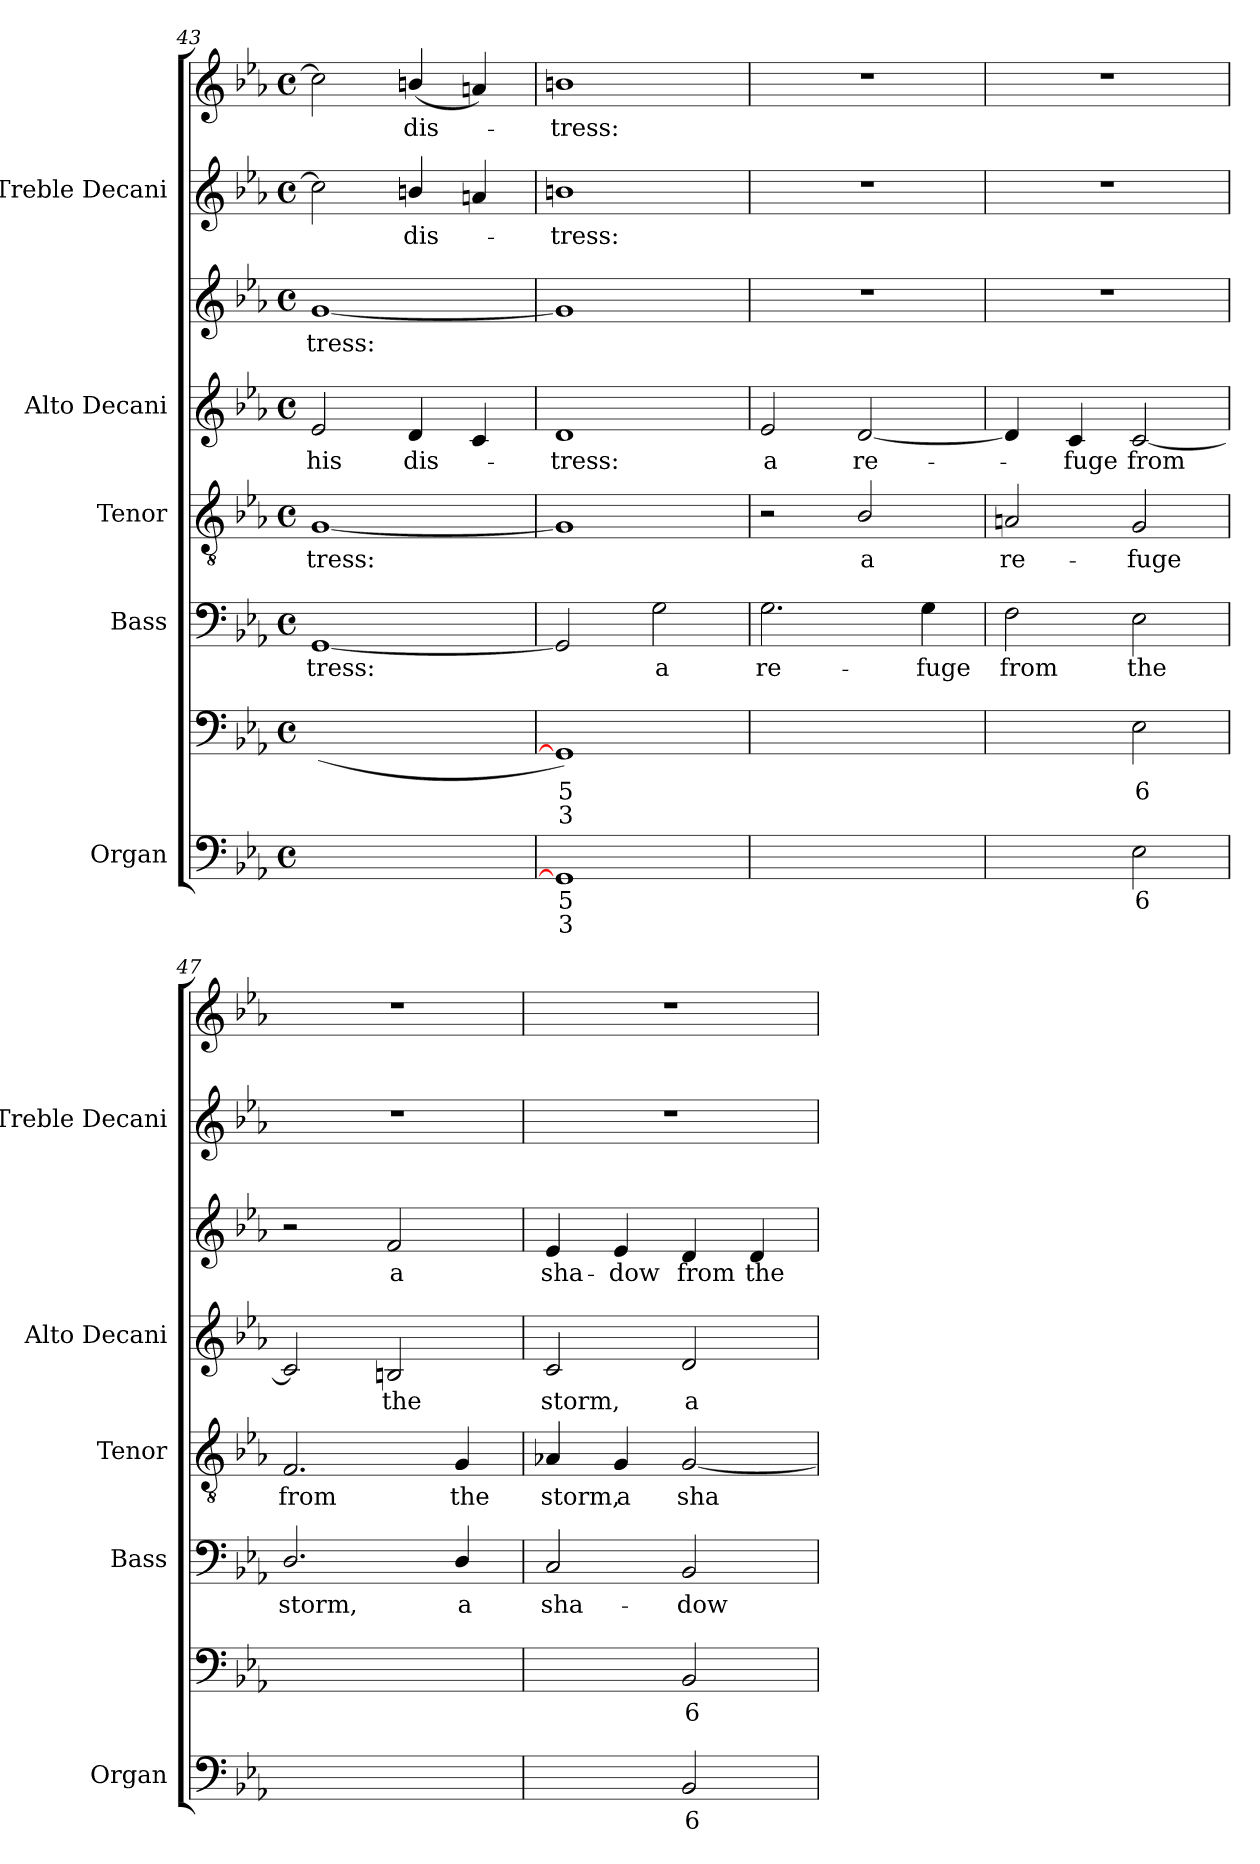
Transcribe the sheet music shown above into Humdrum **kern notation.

**kern	**text	**text	**kern	**text	**text	**kern	**text	**kern	**text	**kern	**text	**kern	**text	**kern	**text	**kern	**text
*part5	*part5	*part5	*part5	*part5	*part5	*part4	*part4	*part3	*part3	*part2	*part2	*part2	*part2	*part1	*part1	*part1	*part1
*staff8	*staff8	*staff8	*staff7	*staff7	*staff7	*staff6	*staff6	*staff5	*staff5	*staff4	*staff4	*staff3	*staff3	*staff2	*staff2	*staff1	*staff1
*I"Organ	*	*	*	*	*	*I"Bass	*	*I"Tenor	*	*I"Alto Decani	*	*	*	*I"Treble Decani	*	*	*
*I'Organ	*	*	*	*	*	*I'Bass	*	*I'Tenor	*	*I'Alto Decani	*	*	*	*I'Treble Decani	*	*	*
*clefF4	*	*	*clefF4	*	*	*clefF4	*	*clefGv2	*	*clefG2	*	*clefG2	*	*clefG2	*	*clefG2	*
*k[b-e-a-]	*	*	*k[b-e-a-]	*	*	*k[b-e-a-]	*	*k[b-e-a-]	*	*k[b-e-a-]	*	*k[b-e-a-]	*	*k[b-e-a-]	*	*k[b-e-a-]	*
*E-:	*	*	*E-:	*	*	*E-:	*	*E-:	*	*E-:	*	*E-:	*	*E-:	*	*E-:	*
*M4/4	*	*	*M4/4	*	*	*M4/4	*	*M4/4	*	*M4/4	*	*M4/4	*	*M4/4	*	*M4/4	*
*met(c)	*	*	*met(c)	*	*	*met(c)	*	*met(c)	*	*met(c)	*	*met(c)	*	*met(c)	*	*met(c)	*
=43	=43	=43	=43	=43	=43	=43	=43	=43	=43	=43	=43	=43	=43	=43	=43	=43	=43
!	!LO:LY:b	!LO:LY:b	!	!LO:LY:b	!LO:LY:b	!	!LO:LY:b	!	!LO:LY:b	!	!LO:LY:b	!	!LO:LY:b	!	!	!	!
[2GG\yy	6	4	(>[2GG\yy	6	4	[1GG	-tress:	[1G	-tress:	2e-	his	[1g	tress:	2cc]	.	2cc]	.
!	!LO:LY:b	!LO:LY:b	!	!LO:LY:b	!LO:LY:b	!	!	!	!	!	!LO:LY:b	!	!	!	!LO:LY:b	!	!LO:LY:b
2GG\yy_	5	3	2GG\yy_	5	3	.	.	.	.	4d	dis-	.	.	4bn/	dis-	(<4bn/	dis-
.	.	.	.	.	.	.	.	.	.	4c	.	.	.	4an	.	4an)	.
=44	=44	=44	=44	=44	=44	=44	=44	=44	=44	=44	=44	=44	=44	=44	=44	=44	=44
!	!LO:LY:b	!LO:LY:b	!	!LO:LY:b	!LO:LY:b	!	!	!	!	!	!LO:LY:b	!	!	!	!LO:LY:b	!	!LO:LY:b
1GG\]	5	3	1GG\])	5	3	2GG]	.	1G]	.	1d	tress:	1g]	.	1bn	tress:	1bn	tress:
!	!	!	!	!	!	!	!LO:LY:b	!	!	!	!	!	!	!	!	!	!
.	.	.	.	.	.	2G	a	.	.	.	.	.	.	.	.	.	.
=45	=45	=45	=45	=45	=45	=45	=45	=45	=45	=45	=45	=45	=45	=45	=45	=45	=45
!	!LO:LY:b	!LO:LY:b	!	!LO:LY:b	!LO:LY:b	!	!LO:LY:b	!	!	!	!LO:LY:b	!	!	!	!	!	!
[2Gyy	6	3	[2Gyy	6	3	2.G	re-	2r	.	2e-	a	1r	.	1r	.	1r	.
!	!LO:LY:b	!	!	!LO:LY:b	!	!	!	!	!LO:LY:b	!	!LO:LY:b	!	!	!	!	!	!
2Gyy]	5	.	2Gyy]	5	.	.	.	2B-/	a	[2d	re-	.	.	.	.	.	.
!	!	!	!	!	!	!	!LO:LY:b	!	!	!	!	!	!	!	!	!	!
.	.	.	.	.	.	4G	-fuge	.	.	.	.	.	.	.	.	.	.
=46	=46	=46	=46	=46	=46	=46	=46	=46	=46	=46	=46	=46	=46	=46	=46	=46	=46
!	!LO:LY:b	!LO:LY:b	!	!LO:LY:b	!LO:LY:b	!	!LO:LY:b	!	!LO:LY:b	!	!	!	!	!	!	!	!
[4Fyy	6	3	[4Fyy	6	3	2F\	from	2An	re-	4d]	.	1r	.	1r	.	1r	.
!	!LO:LY:b	!	!	!LO:LY:b	!	!	!	!	!	!	!LO:LY:b	!	!	!	!	!	!
4Fyy]	5	.	4Fyy]	5	.	.	.	.	.	4c	fuge	.	.	.	.	.	.
!	!LO:LY:b	!	!	!LO:LY:b	!	!	!LO:LY:b	!	!LO:LY:b	!	!LO:LY:b	!	!	!	!	!	!
2E-	6	.	2E-	6	.	2E-	the	2G	-fuge	[2c	from	.	.	.	.	.	.
=47	=47	=47	=47	=47	=47	=47	=47	=47	=47	=47	=47	=47	=47	=47	=47	=47	=47
!	!LO:LY:b	!	!	!LO:LY:b	!	!	!LO:LY:b	!	!LO:LY:b	!	!	!	!	!	!	!	!
[2D/yy	7	.	[2D/yy	7	.	2.D/	storm,	2.F	from	2c]	.	2r	.	1r	.	1r	.
!	!LO:LY:b	!	!	!LO:LY:b	!	!	!	!	!	!	!LO:LY:b	!	!LO:LY:b	!	!	!	!
2D/yy]	6	.	2D/yy]	6	.	.	.	.	.	2Bn	the	2f	a	.	.	.	.
!	!	!	!	!	!	!	!LO:LY:b	!	!LO:LY:b	!	!	!	!	!	!	!	!
.	.	.	.	.	.	4D/	a	4G	the	.	.	.	.	.	.	.	.
=48	=48	=48	=48	=48	=48	=48	=48	=48	=48	=48	=48	=48	=48	=48	=48	=48	=48
!	!LO:LY:b	!	!	!LO:LY:b	!	!	!LO:LY:b	!	!LO:LY:b	!	!LO:LY:b	!	!LO:LY:b	!	!	!	!
[4Cyy	6	.	[4Cyy	6	.	2C	sha-	4A-X	storm,	2c	storm,	4e-	sha-	1r	.	1r	.
!	!LO:LY:b	!	!	!LO:LY:b	!	!	!	!	!LO:LY:b	!	!	!	!LO:LY:b	!	!	!	!
4Cyy]	5	.	4Cyy]	5	.	.	.	4G	a	.	.	4e-	-dow	.	.	.	.
!	!LO:LY:b	!	!	!LO:LY:b	!	!	!LO:LY:b	!	!LO:LY:b	!	!LO:LY:b	!	!LO:LY:b	!	!	!	!
2BB-	6	.	2BB-	6	.	2BB-	-dow	[2G	sha-	2d	a	4d	from	.	.	.	.
!	!	!	!	!	!	!	!	!	!	!	!	!	!LO:LY:b	!	!	!	!
.	.	.	.	.	.	.	.	.	.	.	.	4d	the	.	.	.	.
=	=	=	=	=	=	=	=	=	=	=	=	=	=	=	=	=	=
*-	*-	*-	*-	*-	*-	*-	*-	*-	*-	*-	*-	*-	*-	*-	*-	*-	*-
